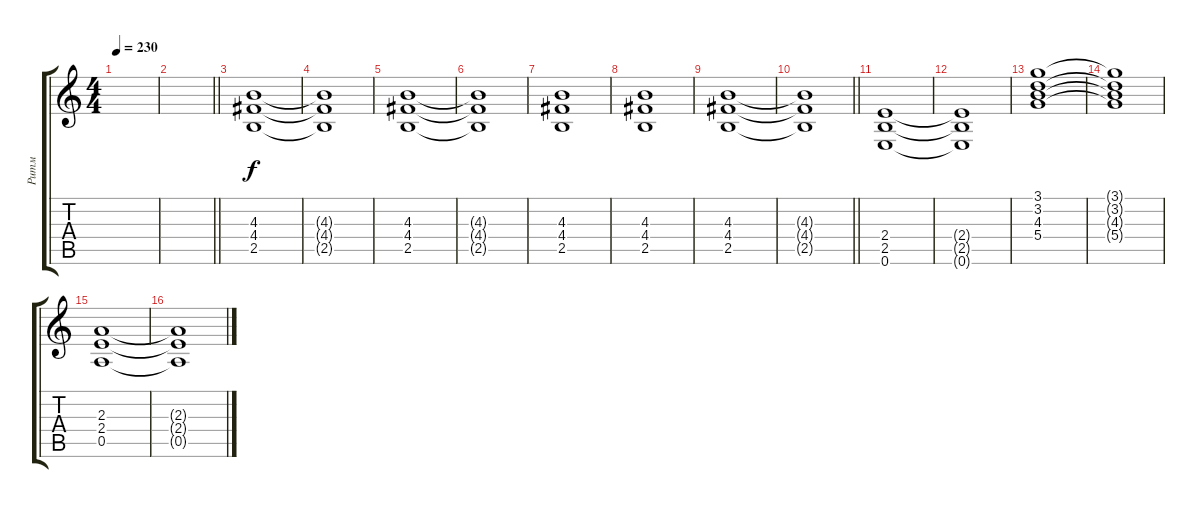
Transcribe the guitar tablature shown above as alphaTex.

\track ("Ритм" "Ритм") {instrument distortionguitar}
\staff {score tabs}
\tuning (E4 B3 G3 D3 A2 E2) {hide}
\ts (4 4)
\tempo 230
\clef g2
\ks c
|
\barLineRight lightlight
|
(4.3 4.4 2.5).1{volume 13 instrument distortionguitar} |
(4.3{t} 4.4{t} 2.5{t}).1 |
(4.3 4.4 2.5).1 |
(4.3{t} 4.4{t} 2.5{t}).1 |
(4.3 4.4 2.5).1 |
(4.3 4.4 2.5).1 |
(4.3 4.4 2.5).1 |
\barLineRight lightlight
(4.3{t} 4.4{t} 2.5{t}).1 |
(2.4 2.5 0.6).1 |
(2.4{t} 2.5{t} 0.6{t}).1 |
(3.1 3.2 4.3 5.4).1 |
(3.1{t} 3.2{t} 4.3{t} 5.4{t}).1 |
(2.3 2.4 0.5).1 |
(2.3{t} 2.4{t} 0.5{t}).1
